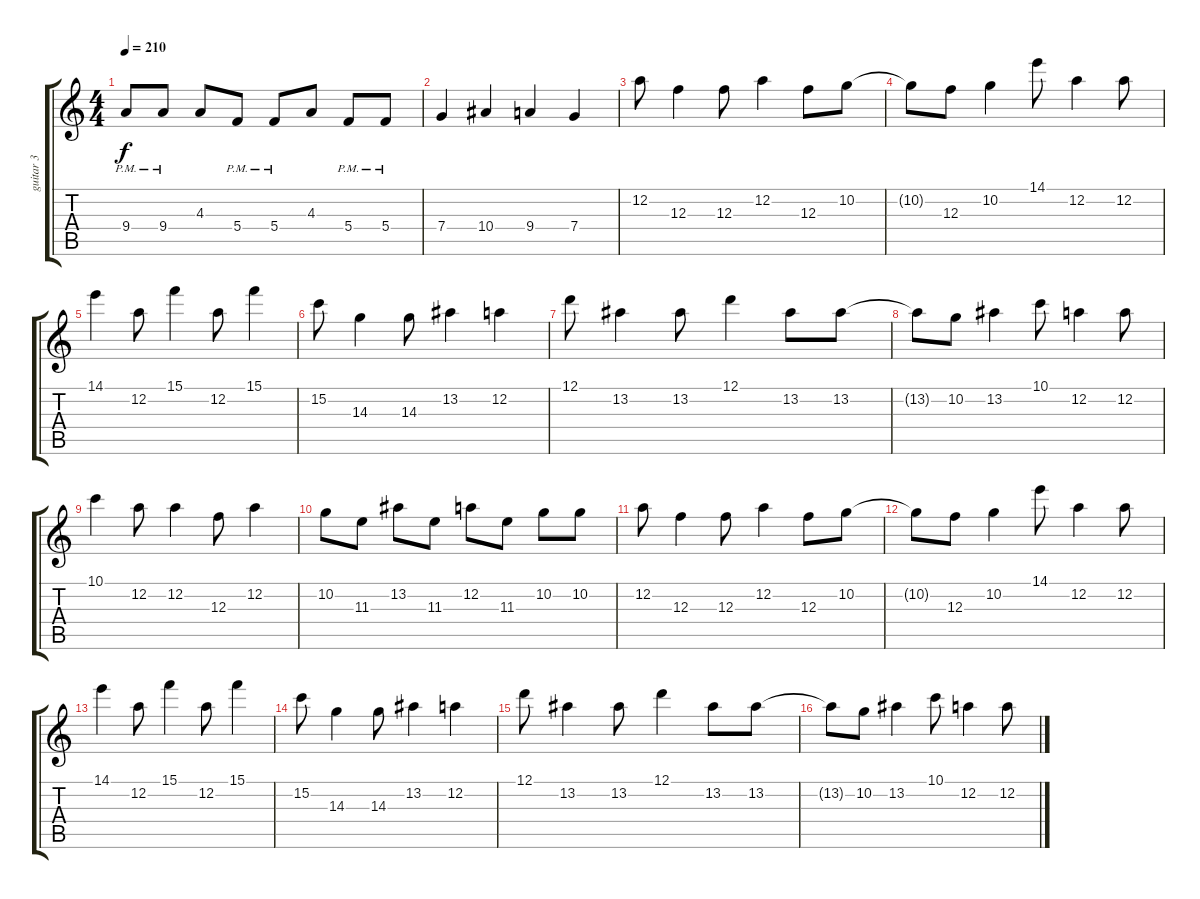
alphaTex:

\track ("guitar 3" "guitar 3") {instrument distortionguitar}
\staff {score tabs}
\tuning (D4 A3 F3 C3 G2 D2) {hide}
\ts (4 4)
\tempo 210
\clef g2
\ks c
9.4{pm}.8{dy f} 9.4{pm}.8 4.3.8 5.4{pm}.8 5.4{pm}.8 4.3.8 5.4{pm}.8 5.4{pm}.8 |
7.4.4 10.4.4 9.4.4 7.4.4 |
12.2.8 12.3.4 12.3.8 12.2.4 12.3.8 10.2.8 |
10.2{t}.8 12.3.8 10.2.4 14.1.8 12.2.4 12.2.8 |
14.1.4 12.2.8 15.1.4 12.2.8 15.1.4 |
15.2.8 14.3.4 14.3.8 13.2.4 12.2.4 |
12.1.8 13.2.4 13.2.8 12.1.4 13.2.8 13.2.8 |
13.2{t}.8 10.2.8 13.2.4 10.1.8 12.2.4 12.2.8 |
10.1.4 12.2.8 12.2.4 12.3.8 12.2.4 |
10.2.8 11.3.8 13.2.8 11.3.8 12.2.8 11.3.8 10.2.8 10.2.8 |
12.2.8 12.3.4 12.3.8 12.2.4 12.3.8 10.2.8 |
10.2{t}.8 12.3.8 10.2.4 14.1.8 12.2.4 12.2.8 |
14.1.4 12.2.8 15.1.4 12.2.8 15.1.4 |
15.2.8 14.3.4 14.3.8 13.2.4 12.2.4 |
12.1.8 13.2.4 13.2.8 12.1.4 13.2.8 13.2.8 |
13.2{t}.8 10.2.8 13.2.4 10.1.8 12.2.4 12.2.8
